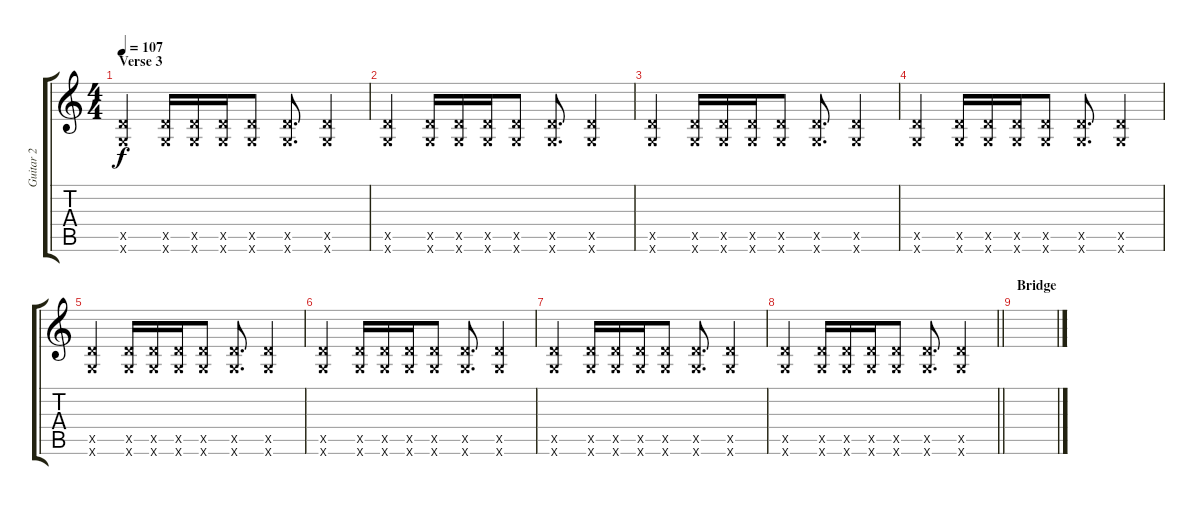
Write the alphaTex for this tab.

\track ("Guitar 2" "Guitar 2") {instrument electricguitarmuted}
\staff {score tabs}
\tuning (E4 B3 G3 D3 A2 E2) {hide}
\ts (4 4)
\section ("" "Verse 3")
\tempo 107
\clef g2
\ks c
(5.5{x} 3.6{x}).4{dy f} (5.5{x} 3.6{x}).16 (5.5{x} 3.6{x}).16 (5.5{x} 3.6{x}).16 (5.5{x} 3.6{x}).8 (5.5{x} 3.6{x}).8{d} (5.5{x} 3.6{x}).4 |
(5.5{x} 3.6{x}).4 (5.5{x} 3.6{x}).16 (5.5{x} 3.6{x}).16 (5.5{x} 3.6{x}).16 (5.5{x} 3.6{x}).8 (5.5{x} 3.6{x}).8{d} (5.5{x} 3.6{x}).4 |
(5.5{x} 3.6{x}).4 (5.5{x} 3.6{x}).16 (5.5{x} 3.6{x}).16 (5.5{x} 3.6{x}).16 (5.5{x} 3.6{x}).8 (5.5{x} 3.6{x}).8{d} (5.5{x} 3.6{x}).4 |
(5.5{x} 3.6{x}).4 (5.5{x} 3.6{x}).16 (5.5{x} 3.6{x}).16 (5.5{x} 3.6{x}).16 (5.5{x} 3.6{x}).8 (5.5{x} 3.6{x}).8{d} (5.5{x} 3.6{x}).4 |
(5.5{x} 3.6{x}).4 (5.5{x} 3.6{x}).16 (5.5{x} 3.6{x}).16 (5.5{x} 3.6{x}).16 (5.5{x} 3.6{x}).8 (5.5{x} 3.6{x}).8{d} (5.5{x} 3.6{x}).4 |
(5.5{x} 3.6{x}).4 (5.5{x} 3.6{x}).16 (5.5{x} 3.6{x}).16 (5.5{x} 3.6{x}).16 (5.5{x} 3.6{x}).8 (5.5{x} 3.6{x}).8{d} (5.5{x} 3.6{x}).4 |
(5.5{x} 3.6{x}).4 (5.5{x} 3.6{x}).16 (5.5{x} 3.6{x}).16 (5.5{x} 3.6{x}).16 (5.5{x} 3.6{x}).8 (5.5{x} 3.6{x}).8{d} (5.5{x} 3.6{x}).4 |
\barLineRight lightlight
(5.5{x} 3.6{x}).4 (5.5{x} 3.6{x}).16 (5.5{x} 3.6{x}).16 (5.5{x} 3.6{x}).16 (5.5{x} 3.6{x}).8 (5.5{x} 3.6{x}).8{d} (5.5{x} 3.6{x}).4 |
\section ("" "Bridge")
